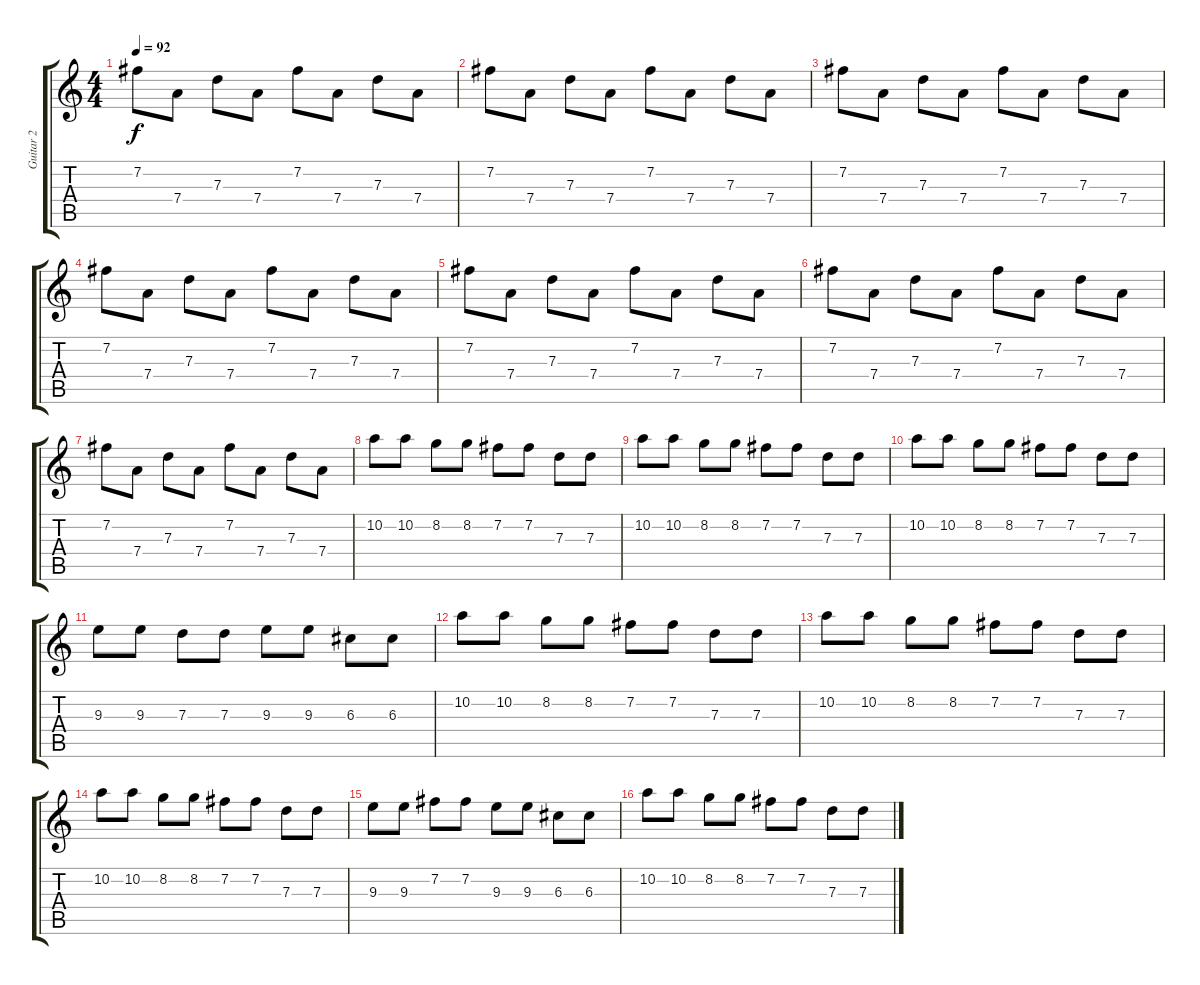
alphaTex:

\track ("Guitar 2" "Guitar 2") {instrument electricguitarclean}
\staff {score tabs}
\tuning (E4 B3 G3 D3 A2 E2) {hide}
\ts (4 4)
\tempo 92
\clef g2
\ks c
7.2.8{dy f} 7.4.8 7.3.8 7.4.8 7.2.8 7.4.8 7.3.8 7.4.8 |
7.2.8 7.4.8 7.3.8 7.4.8 7.2.8 7.4.8 7.3.8 7.4.8 |
7.2.8 7.4.8 7.3.8 7.4.8 7.2.8 7.4.8 7.3.8 7.4.8 |
7.2.8 7.4.8 7.3.8 7.4.8 7.2.8 7.4.8 7.3.8 7.4.8 |
7.2.8 7.4.8 7.3.8 7.4.8 7.2.8 7.4.8 7.3.8 7.4.8 |
7.2.8 7.4.8 7.3.8 7.4.8 7.2.8 7.4.8 7.3.8 7.4.8 |
7.2.8 7.4.8 7.3.8 7.4.8 7.2.8 7.4.8 7.3.8 7.4.8 |
10.2.8 10.2.8 8.2.8 8.2.8 7.2.8 7.2.8 7.3.8 7.3.8 |
10.2.8 10.2.8 8.2.8 8.2.8 7.2.8 7.2.8 7.3.8 7.3.8 |
10.2.8 10.2.8 8.2.8 8.2.8 7.2.8 7.2.8 7.3.8 7.3.8 |
9.3.8 9.3.8 7.3.8 7.3.8 9.3.8 9.3.8 6.3.8 6.3.8 |
10.2.8 10.2.8 8.2.8 8.2.8 7.2.8 7.2.8 7.3.8 7.3.8 |
10.2.8 10.2.8 8.2.8 8.2.8 7.2.8 7.2.8 7.3.8 7.3.8 |
10.2.8 10.2.8 8.2.8 8.2.8 7.2.8 7.2.8 7.3.8 7.3.8 |
9.3.8 9.3.8 7.2.8 7.2.8 9.3.8 9.3.8 6.3.8 6.3.8 |
10.2.8 10.2.8 8.2.8 8.2.8 7.2.8 7.2.8 7.3.8 7.3.8
